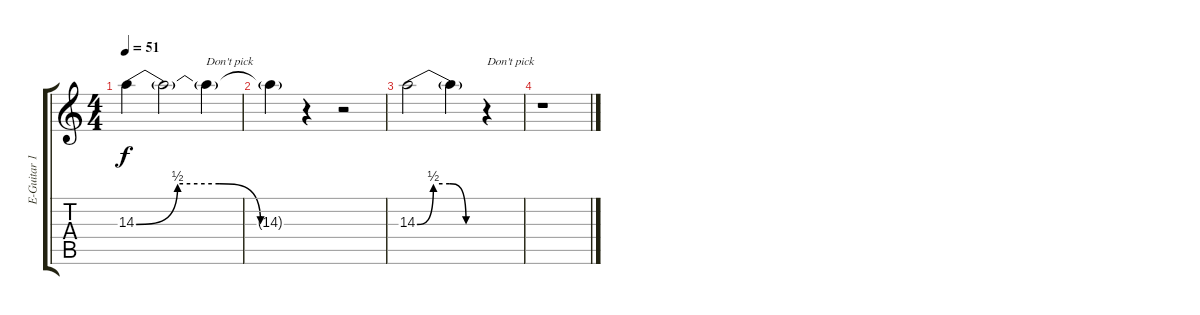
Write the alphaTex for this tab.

\track ("E-Guitar 1" "E-Guitar 1") {instrument distortionguitar}
\staff {score tabs}
\tuning (E4 B3 G3 D3 A2 E2) {hide}
\ts (4 4)
\tempo 51
\clef g2
\ks c
14.3{be (custom 0 0 15 2 30 2 45 0 60 0)}.4{dy f} 14.3{t}.2 14.3{t}.4{txt "Don't pick"} |
14.3{t}.4 r.4 r.2 |
14.3{be (custom 0 0 15 2 30 2 45 0 60 0)}.2 14.3{t}.4 r.4{txt "Don't pick"} |
r.1
